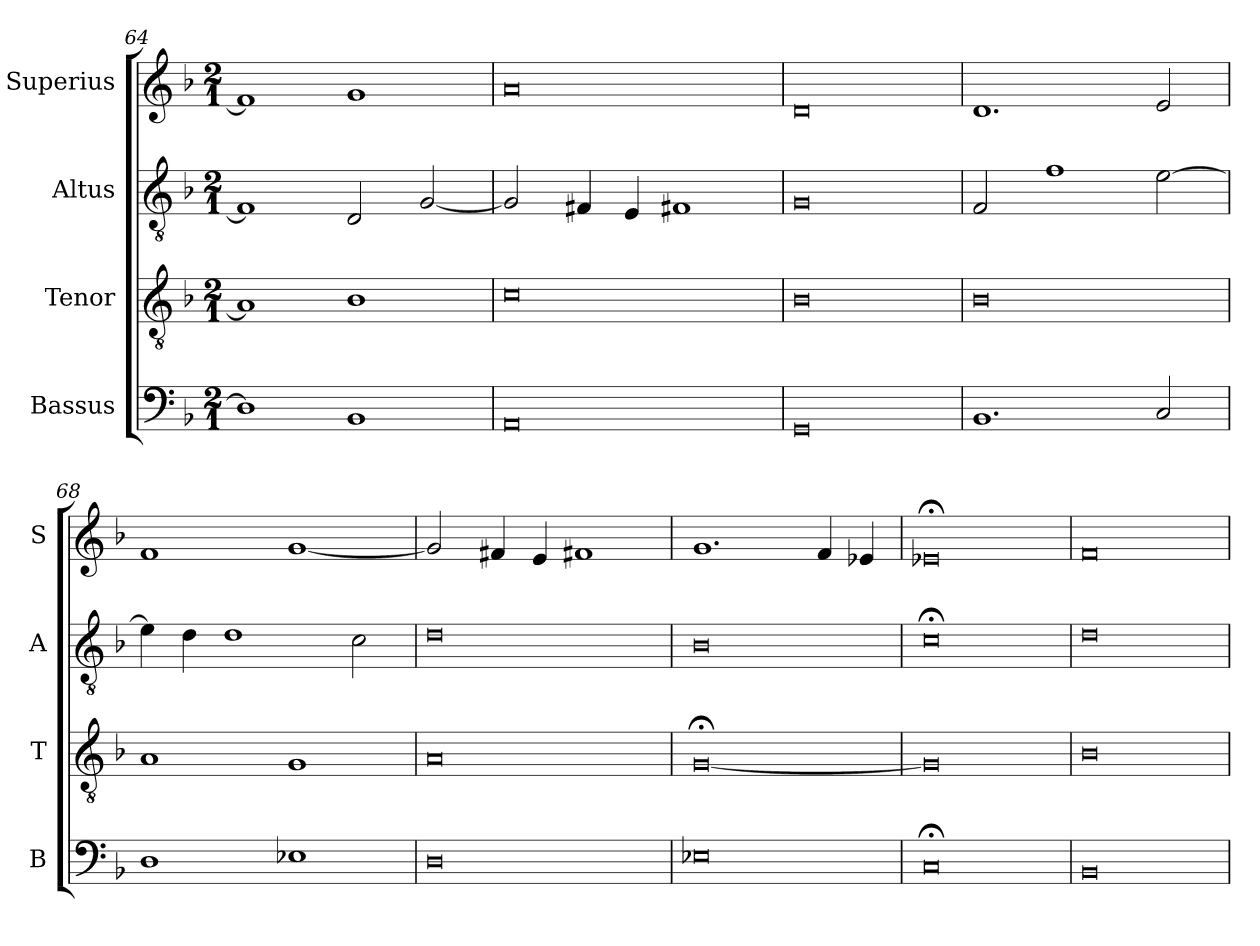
**kern	**kern	**kern	**kern
*part4	*part3	*part2	*part1
*staff4	*staff3	*staff2	*staff1
*I"Bassus	*I"Tenor	*I"Altus	*I"Superius
*I'B	*I'T	*I'A	*I'S
*clefF4	*clefGv2	*clefGv2	*clefG2
*k[b-]	*k[b-]	*k[b-]	*k[b-]
*M2/1	*M2/1	*M2/1	*M2/1
=64	=64	=64	=64
1D]	1A]	1F]	1f]
1BB-	1B-	2D/	1g
.	.	[2G/	.
=65	=65	=65	=65
0AA	0c	2G/]	0a
.	.	4F#X/	.
.	.	4E/	.
.	.	1F#X	.
=66	=66	=66	=66
0GG	0B-	0G	0d
=67	=67	=67	=67
1.BB-	0B-	2F/	1.d
.	.	1f	.
2C/	.	[2e\	2e/
=68	=68	=68	=68
1D	1A	4e\]	1f
.	.	4d\	.
.	.	1d	.
1E-X	1G	.	[1g
.	.	2c\	.
=69	=69	=69	=69
0D	0A	0d	2g/]
.	.	.	4f#X/
.	.	.	4e/
.	.	.	1f#X
=70	=70	=70	=70
0E-X	[0G;<	0B-	1.g
.	.	.	4f/
.	.	.	4e-X/
=71	=71	=71	=71
0C;<	0G]	0c;<	0e-X;<
=72	=72	=72	=72
0BB-	0B-	0d	0f
=	=	=	=
*-	*-	*-	*-
